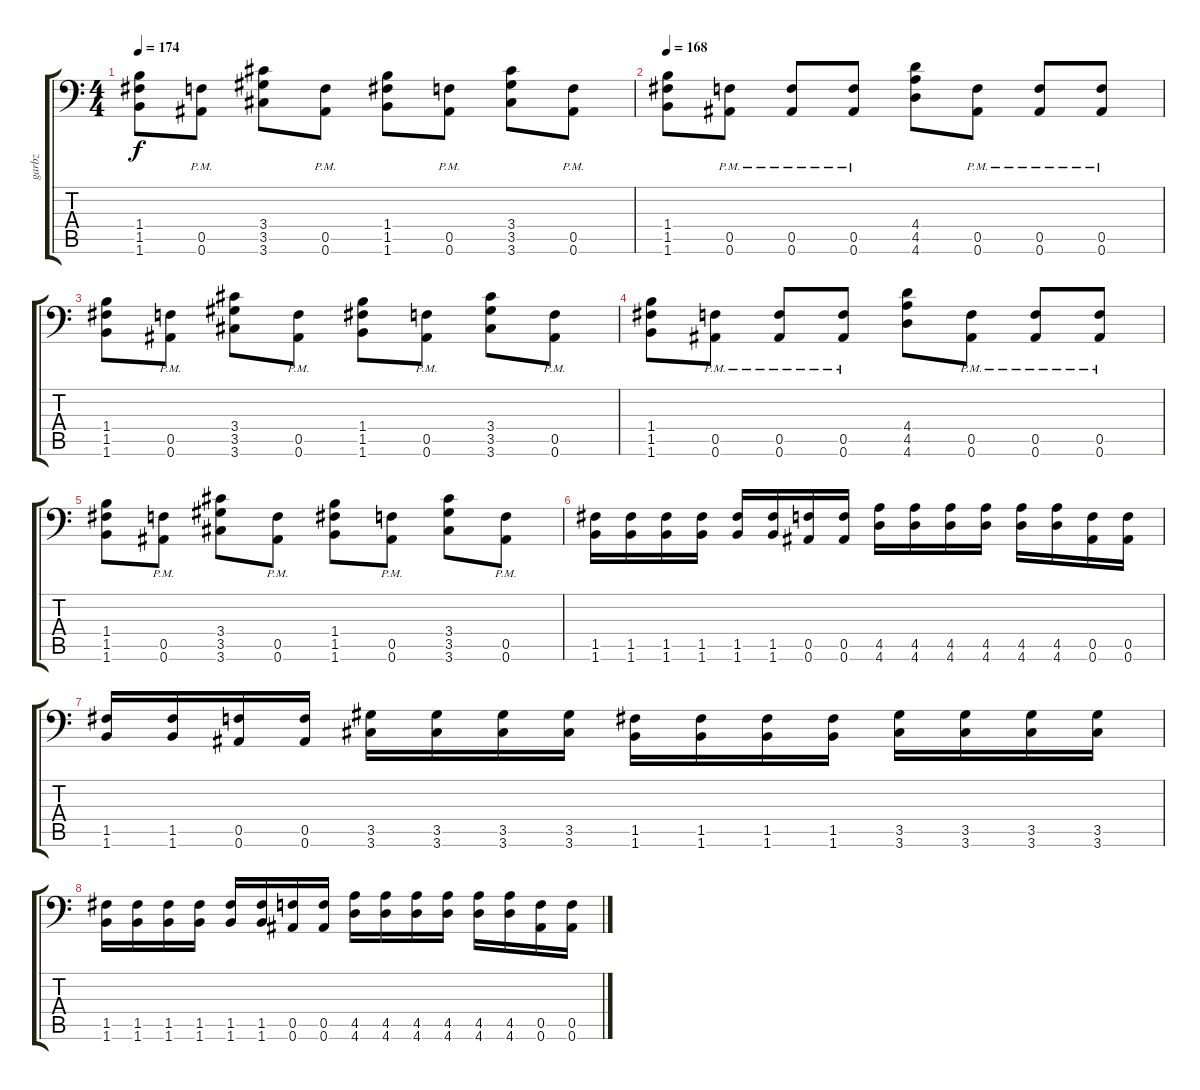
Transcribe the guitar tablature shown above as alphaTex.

\track ("garbz" "garbz") {instrument distortionguitar}
\staff {score tabs}
\tuning (C4 G3 Eb3 Bb2 F2 Bb1) {hide}
\ts (4 4)
\tempo 174
\clef f4
\ks c
(1.4 1.5 1.6).8{dy f} (0.5{pm} 0.6{pm}).8 (3.4 3.5 3.6).8 (0.5{pm} 0.6{pm}).8 (1.4 1.5 1.6).8 (0.5{pm} 0.6{pm}).8 (3.4 3.5 3.6).8 (0.5{pm} 0.6{pm}).8 |
\tempo 168
(1.4 1.5 1.6).8 (0.5{pm} 0.6{pm}).8 (0.5{pm} 0.6{pm}).8 (0.5{pm} 0.6{pm}).8 (4.4 4.5 4.6).8 (0.5{pm} 0.6{pm}).8 (0.5{pm} 0.6{pm}).8 (0.5{pm} 0.6{pm}).8 |
(1.4 1.5 1.6).8 (0.5{pm} 0.6{pm}).8 (3.4 3.5 3.6).8 (0.5{pm} 0.6{pm}).8 (1.4 1.5 1.6).8 (0.5{pm} 0.6{pm}).8 (3.4 3.5 3.6).8 (0.5{pm} 0.6{pm}).8 |
(1.4 1.5 1.6).8 (0.5{pm} 0.6{pm}).8 (0.5{pm} 0.6{pm}).8 (0.5{pm} 0.6{pm}).8 (4.4 4.5 4.6).8 (0.5{pm} 0.6{pm}).8 (0.5{pm} 0.6{pm}).8 (0.5{pm} 0.6{pm}).8 |
(1.4 1.5 1.6).8 (0.5{pm} 0.6{pm}).8 (3.4 3.5 3.6).8 (0.5{pm} 0.6{pm}).8 (1.4 1.5 1.6).8 (0.5{pm} 0.6{pm}).8 (3.4 3.5 3.6).8 (0.5{pm} 0.6{pm}).8 |
(1.5 1.6).16 (1.5 1.6).16 (1.5 1.6).16 (1.5 1.6).16 (1.5 1.6).16 (1.5 1.6).16 (0.5 0.6).16 (0.5 0.6).16 (4.5 4.6).16 (4.5 4.6).16 (4.5 4.6).16 (4.5 4.6).16 (4.5 4.6).16 (4.5 4.6).16 (0.5 0.6).16 (0.5 0.6).16 |
(1.5 1.6).16 (1.5 1.6).16 (0.5 0.6).16 (0.5 0.6).16 (3.5 3.6).16 (3.5 3.6).16 (3.5 3.6).16 (3.5 3.6).16 (1.5 1.6).16 (1.5 1.6).16 (1.5 1.6).16 (1.5 1.6).16 (3.5 3.6).16 (3.5 3.6).16 (3.5 3.6).16 (3.5 3.6).16 |
(1.5 1.6).16 (1.5 1.6).16 (1.5 1.6).16 (1.5 1.6).16 (1.5 1.6).16 (1.5 1.6).16 (0.5 0.6).16 (0.5 0.6).16 (4.5 4.6).16 (4.5 4.6).16 (4.5 4.6).16 (4.5 4.6).16 (4.5 4.6).16 (4.5 4.6).16 (0.5 0.6).16 (0.5 0.6).16
